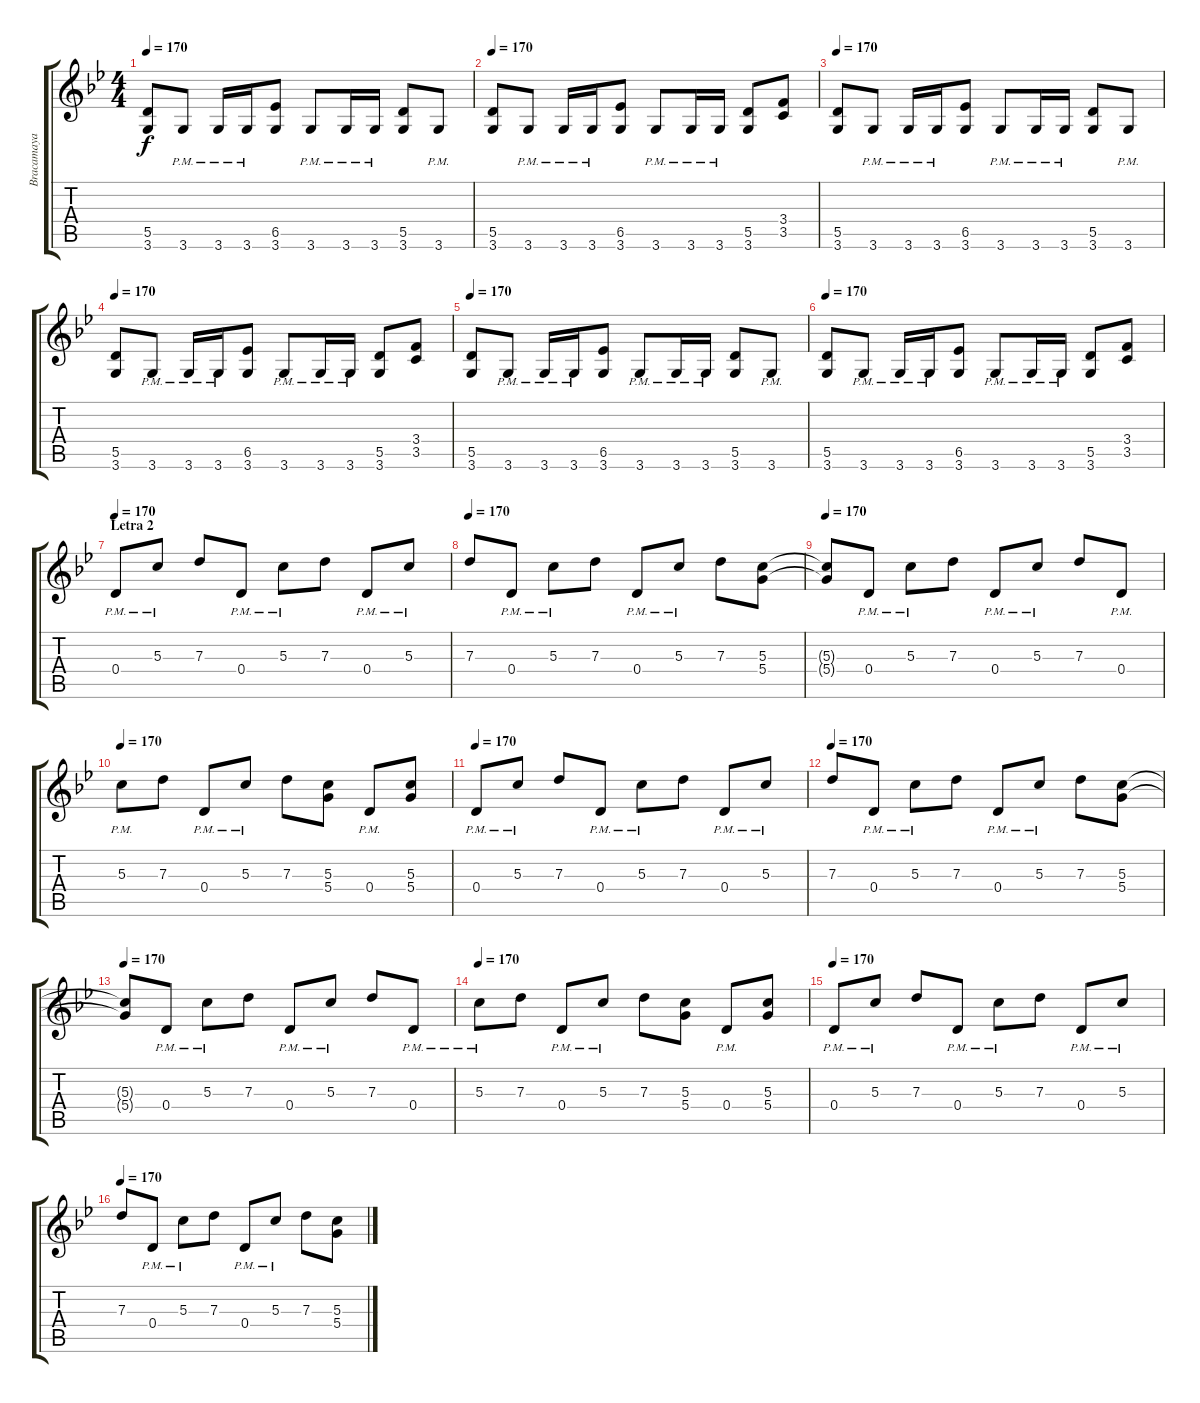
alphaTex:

\track ("Bracamaya" "Bracamaya") {instrument distortionguitar}
\staff {score tabs}
\tuning (E4 B3 G3 D3 A2 E2) {hide}
\ts (4 4)
\tempo 170
\clef g2
\ks gminor
(5.5 3.6).8{dy f} 3.6{pm}.8 3.6{pm}.16 3.6{pm}.16 (6.5 3.6).8 3.6{pm}.8 3.6{pm}.16 3.6{pm}.16 (5.5 3.6).8 3.6{pm}.8 |
\tempo 170
(5.5 3.6).8 3.6{pm}.8 3.6{pm}.16 3.6{pm}.16 (6.5 3.6).8 3.6{pm}.8 3.6{pm}.16 3.6{pm}.16 (5.5 3.6).8 (3.4 3.5).8 |
\tempo 170
(5.5 3.6).8 3.6{pm}.8 3.6{pm}.16 3.6{pm}.16 (6.5 3.6).8 3.6{pm}.8 3.6{pm}.16 3.6{pm}.16 (5.5 3.6).8 3.6{pm}.8 |
\tempo 170
(5.5 3.6).8 3.6{pm}.8 3.6{pm}.16 3.6{pm}.16 (6.5 3.6).8 3.6{pm}.8 3.6{pm}.16 3.6{pm}.16 (5.5 3.6).8 (3.4 3.5).8 |
\tempo 170
(5.5 3.6).8 3.6{pm}.8 3.6{pm}.16 3.6{pm}.16 (6.5 3.6).8 3.6{pm}.8 3.6{pm}.16 3.6{pm}.16 (5.5 3.6).8 3.6{pm}.8 |
\tempo 170
(5.5 3.6).8 3.6{pm}.8 3.6{pm}.16 3.6{pm}.16 (6.5 3.6).8 3.6{pm}.8 3.6{pm}.16 3.6{pm}.16 (5.5 3.6).8 (3.4 3.5).8 |
\section ("" "Letra 2")
\tempo 170
0.4{pm}.8 5.3{pm}.8 7.3.8 0.4{pm}.8 5.3{pm}.8 7.3.8 0.4{pm}.8 5.3{pm}.8 |
\tempo 170
7.3.8 0.4{pm}.8 5.3{pm}.8 7.3.8 0.4{pm}.8 5.3{pm}.8 7.3.8 (5.3 5.4).8 |
\tempo 170
(5.3{t} 5.4{t}).8 0.4{pm}.8 5.3{pm}.8 7.3.8 0.4{pm}.8 5.3{pm}.8 7.3.8 0.4{pm}.8 |
\tempo 170
5.3{pm}.8 7.3.8 0.4{pm}.8 5.3{pm}.8 7.3.8 (5.3 5.4).8 0.4{pm}.8 (5.3 5.4).8 |
\tempo 170
0.4{pm}.8 5.3{pm}.8 7.3.8 0.4{pm}.8 5.3{pm}.8 7.3.8 0.4{pm}.8 5.3{pm}.8 |
\tempo 170
7.3.8 0.4{pm}.8 5.3{pm}.8 7.3.8 0.4{pm}.8 5.3{pm}.8 7.3.8 (5.3 5.4).8 |
\tempo 170
(5.3{t} 5.4{t}).8 0.4{pm}.8 5.3{pm}.8 7.3.8 0.4{pm}.8 5.3{pm}.8 7.3.8 0.4{pm}.8 |
\tempo 170
5.3{pm}.8 7.3.8 0.4{pm}.8 5.3{pm}.8 7.3.8 (5.3 5.4).8 0.4{pm}.8 (5.3 5.4).8 |
\tempo 170
0.4{pm}.8 5.3{pm}.8 7.3.8 0.4{pm}.8 5.3{pm}.8 7.3.8 0.4{pm}.8 5.3{pm}.8 |
\tempo 170
7.3.8 0.4{pm}.8 5.3{pm}.8 7.3.8 0.4{pm}.8 5.3{pm}.8 7.3.8 (5.3 5.4).8
